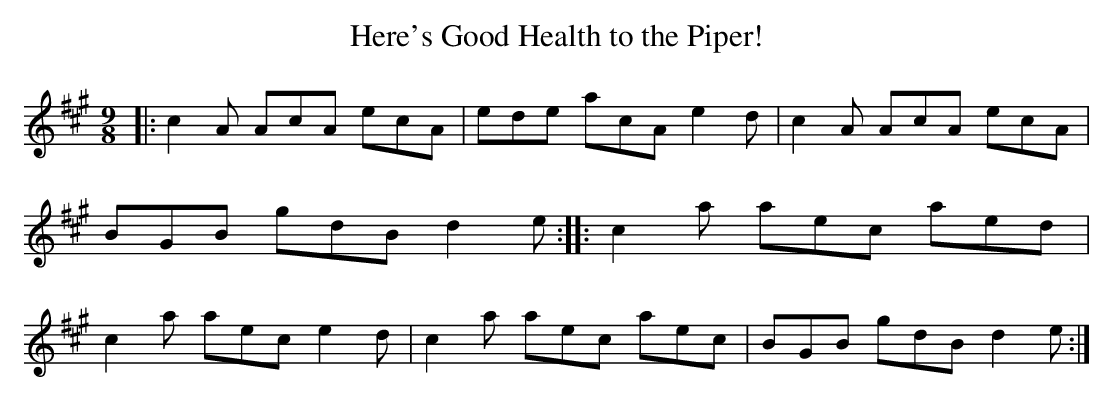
X:1
T: Here's Good Health to the Piper!
M: 9/8
K: A
|: c2A AcA ecA | ede acA e2d | c2A AcA ecA | BGB gdB d2e \
:: c2a aec aed | c2a aec e2d | c2a aec aec | BGB gdB d2e :|
